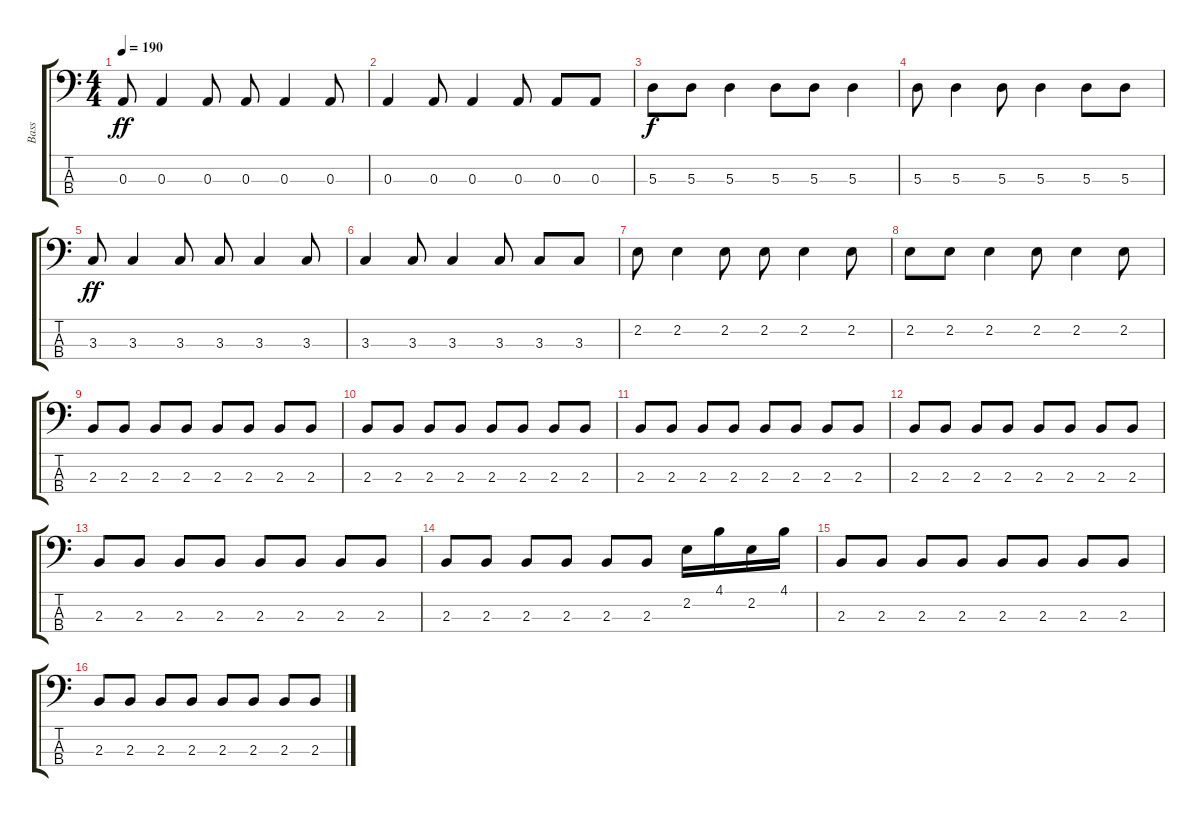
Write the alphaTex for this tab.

\track ("Bass" "Bass") {instrument electricbasspick}
\staff {score tabs}
\tuning (G2 D2 A1 E1) {hide}
\ts (4 4)
\tempo 190
\clef f4
\ks c
0.3.8{dy ff} 0.3.4 0.3.8 0.3.8 0.3.4 0.3.8 |
0.3.4 0.3.8 0.3.4 0.3.8 0.3.8 0.3.8 |
5.3.8{dy f} 5.3.8 5.3.4 5.3.8 5.3.8 5.3.4 |
5.3.8 5.3.4 5.3.8 5.3.4 5.3.8 5.3.8 |
3.3.8{dy ff} 3.3.4 3.3.8 3.3.8 3.3.4 3.3.8 |
3.3.4 3.3.8 3.3.4 3.3.8 3.3.8 3.3.8 |
2.2.8 2.2.4 2.2.8 2.2.8 2.2.4 2.2.8 |
2.2.8 2.2.8 2.2.4 2.2.8 2.2.4 2.2.8 |
2.3.8 2.3.8 2.3.8 2.3.8 2.3.8 2.3.8 2.3.8 2.3.8 |
2.3.8 2.3.8 2.3.8 2.3.8 2.3.8 2.3.8 2.3.8 2.3.8 |
2.3.8 2.3.8 2.3.8 2.3.8 2.3.8 2.3.8 2.3.8 2.3.8 |
2.3.8 2.3.8 2.3.8 2.3.8 2.3.8 2.3.8 2.3.8 2.3.8 |
2.3.8 2.3.8 2.3.8 2.3.8 2.3.8 2.3.8 2.3.8 2.3.8 |
2.3.8 2.3.8 2.3.8 2.3.8 2.3.8 2.3.8 2.2.16 4.1.16 2.2.16 4.1.16 |
2.3.8 2.3.8 2.3.8 2.3.8 2.3.8 2.3.8 2.3.8 2.3.8 |
2.3.8 2.3.8 2.3.8 2.3.8 2.3.8 2.3.8 2.3.8 2.3.8
